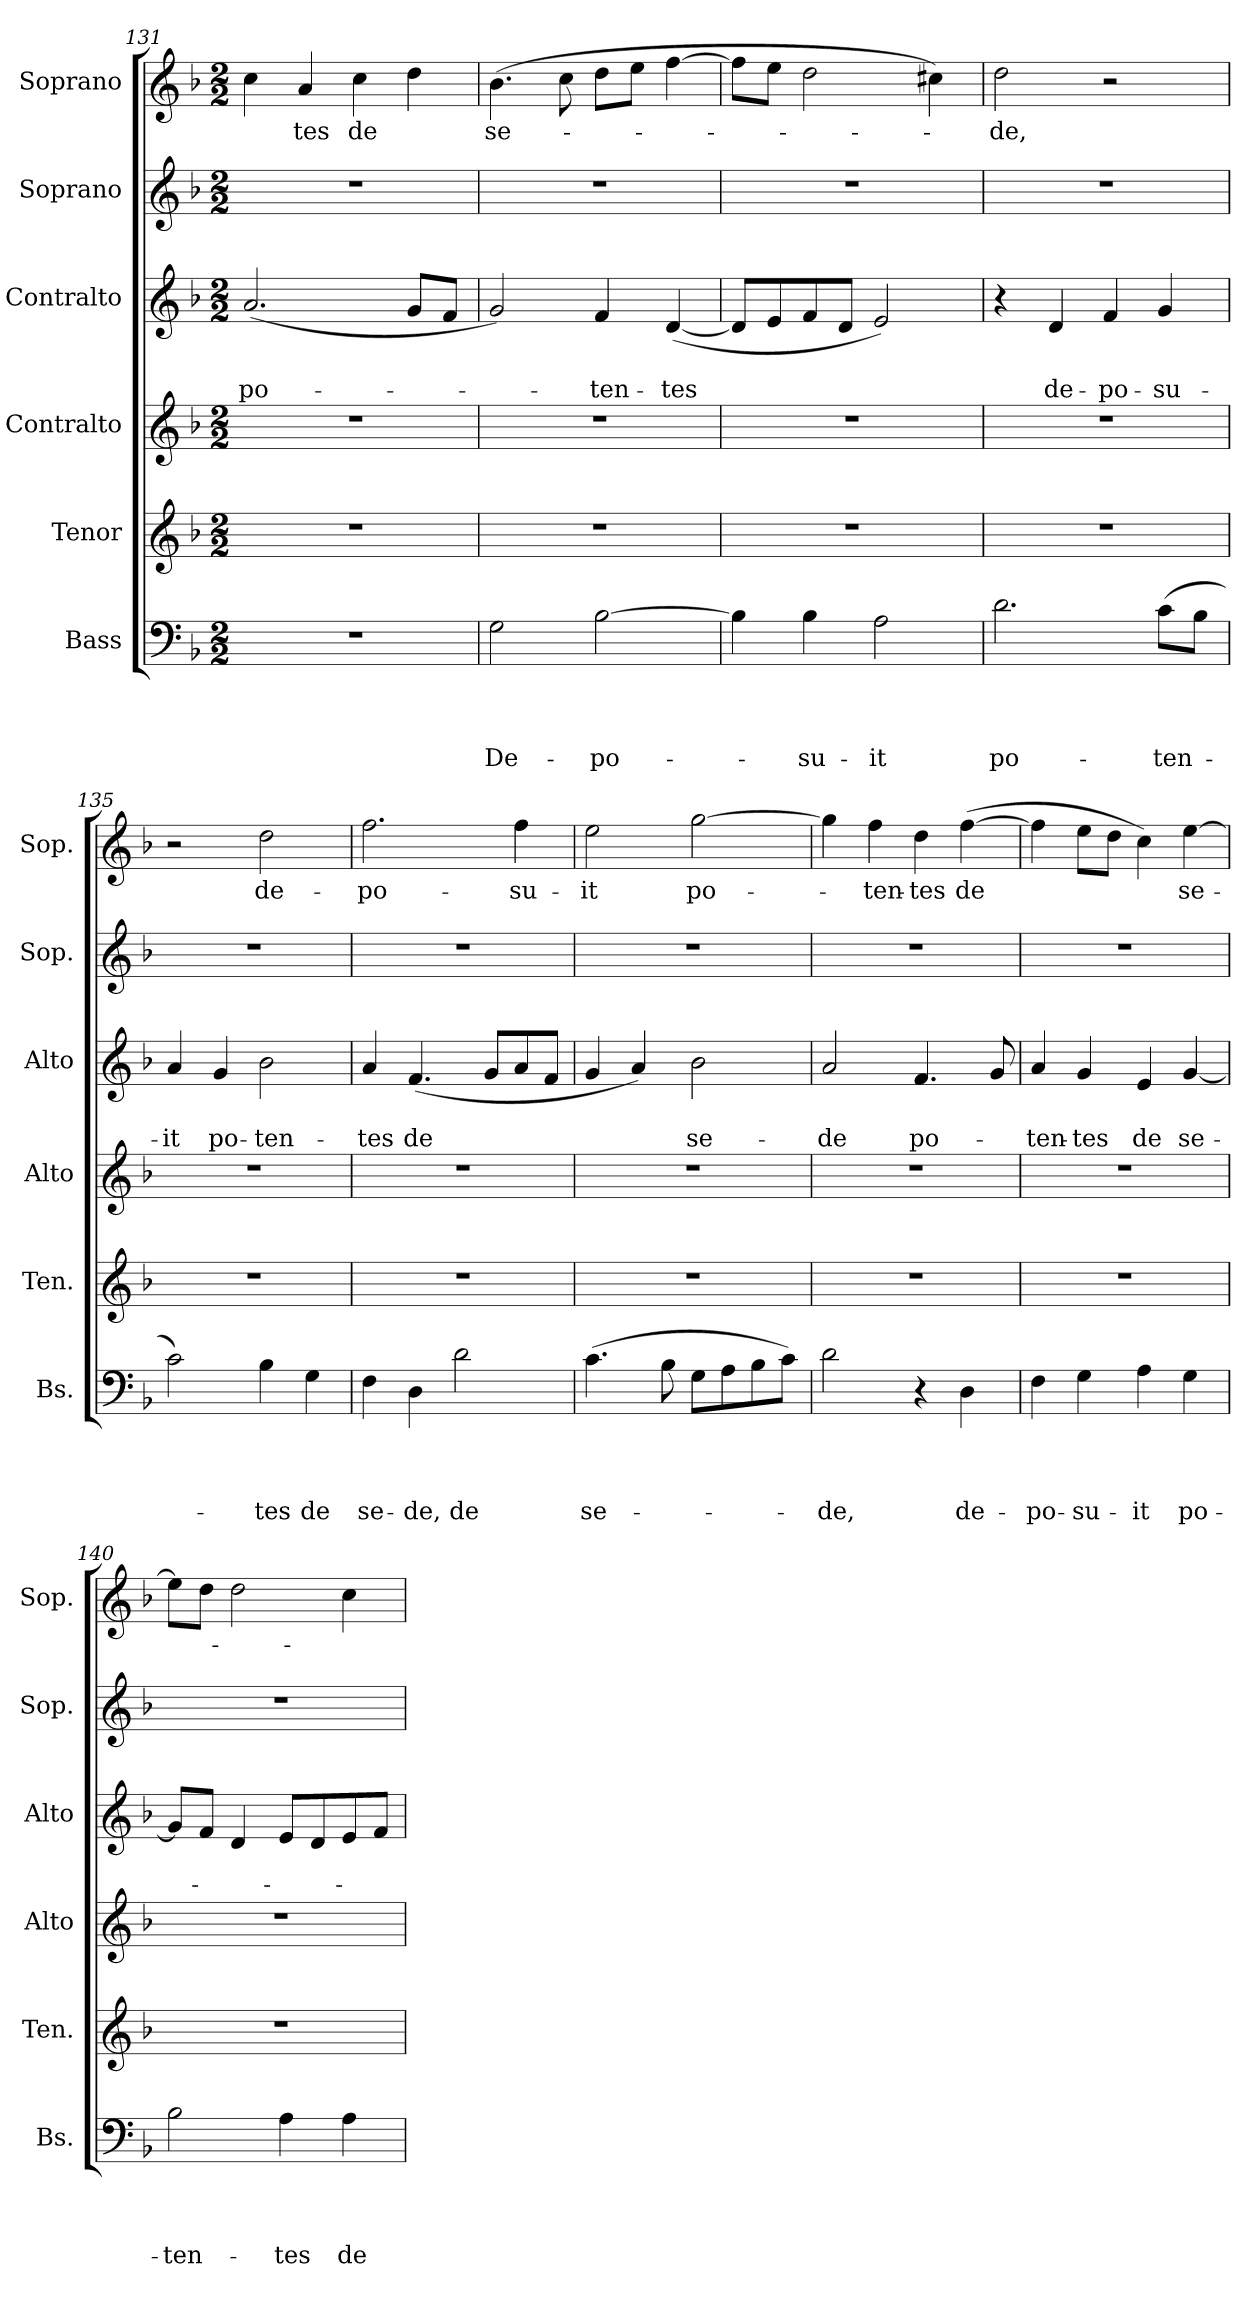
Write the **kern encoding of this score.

**kern	**text	**text	**text	**text	**kern	**kern	**kern	**text	**text	**kern	**kern	**text
*part6	*part6	*part6	*part6	*part6	*part5	*part4	*part3	*part3	*part3	*part2	*part1	*part1
*staff6	*staff6	*staff6	*staff6	*staff6	*staff5	*staff4	*staff3	*staff3	*staff3	*staff2	*staff1	*staff1
*I"Bass	*	*	*	*	*I"Tenor	*I"Contralto	*I"Contralto	*	*	*I"Soprano	*I"Soprano	*
*I'Bs.	*	*	*	*	*I'Ten.	*I'Alto	*I'Alto	*	*	*I'Sop.	*I'Sop.	*
!!LO:PB:g=z
*clefF4	*	*	*	*	*clefG2	*clefG2	*clefG2	*	*	*clefG2	*clefG2	*
*	*	*	*	*	*ITrd7c12	*	*	*	*	*	*	*
*k[b-]	*	*	*	*	*k[b-]	*k[b-]	*k[b-]	*	*	*k[b-]	*k[b-]	*
*F:	*	*	*	*	*F:	*F:	*F:	*	*	*F:	*F:	*
*M2/2	*	*	*	*	*M2/2	*M2/2	*M2/2	*	*	*M2/2	*M2/2	*
=131	=131	=131	=131	=131	=131	=131	=131	=131	=131	=131	=131	=131
!	!	!	!	!	!	!	!	!	!LO:LY:b	!	!	!
1r	.	.	.	.	1r	1r	(<2.a/	.	po-	1r	4cc\	.
!	!	!	!	!	!	!	!	!	!	!	!	!LO:LY:b
.	.	.	.	.	.	.	.	.	.	.	4a/	-tes
!	!	!	!	!	!	!	!	!	!	!	!	!LO:LY:b
.	.	.	.	.	.	.	.	.	.	.	4cc\	de
.	.	.	.	.	.	.	8g/L	.	.	.	4dd\	.
.	.	.	.	.	.	.	8f/J	.	.	.	.	.
=132	=132	=132	=132	=132	=132	=132	=132	=132	=132	=132	=132	=132
!	!	!	!	!LO:LY:b	!	!	!	!	!	!	!	!LO:LY:b
2G\	.	.	.	De-	1r	1r	2g/)	.	.	1r	(>4.b-\	se-
.	.	.	.	.	.	.	.	.	.	.	8cc\	.
!	!	!	!	!LO:LY:b	!	!	!	!	!LO:LY:b	!	!	!
[>2B-\	.	.	.	-po-	.	.	4f/	.	-ten-	.	8dd\L	.
.	.	.	.	.	.	.	.	.	.	.	8ee\J	.
!	!	!	!	!	!	!	!	!	!LO:LY:b	!	!	!
.	.	.	.	.	.	.	(<[<4d/	.	-tes	.	[>4ff\	.
=133	=133	=133	=133	=133	=133	=133	=133	=133	=133	=133	=133	=133
4B-\]	.	.	.	.	1r	1r	8d/L]	.	.	1r	8ff\L]	.
.	.	.	.	.	.	.	8e/	.	.	.	8ee\J	.
!	!	!	!	!LO:LY:b	!	!	!	!	!	!	!	!
4B-\	.	.	.	-su-	.	.	8f/	.	.	.	2dd\	.
.	.	.	.	.	.	.	8d/J	.	.	.	.	.
!	!	!	!	!LO:LY:b	!	!	!	!	!	!	!	!
2A\	.	.	.	-it	.	.	2e/)	.	.	.	.	.
.	.	.	.	.	.	.	.	.	.	.	4cc#X\)	.
=134	=134	=134	=134	=134	=134	=134	=134	=134	=134	=134	=134	=134
!	!	!	!	!LO:LY:b	!	!	!	!	!	!	!	!LO:LY:b
2.d\	.	.	.	po-	1r	1r	4r	.	.	1r	2dd\	-de,
!	!	!	!	!	!	!	!	!	!LO:LY:b	!	!	!
.	.	.	.	.	.	.	4d/	.	de-	.	.	.
!	!	!	!	!	!	!	!	!	!LO:LY:b	!	!	!
.	.	.	.	.	.	.	4f/	.	-po-	.	2r	.
!	!	!	!	!LO:LY:b	!	!	!	!	!LO:LY:b	!	!	!
(>8c\L	.	.	.	-ten-	.	.	4g/	.	-su-	.	.	.
8B-\J	.	.	.	.	.	.	.	.	.	.	.	.
=135	=135	=135	=135	=135	=135	=135	=135	=135	=135	=135	=135	=135
!	!	!	!	!	!	!	!	!	!LO:LY:b	!	!	!
2c\)	.	.	.	.	1r	1r	4a/	.	-it	1r	2r	.
!	!	!	!	!	!	!	!	!	!LO:LY:b	!	!	!
.	.	.	.	.	.	.	4g/	.	po-	.	.	.
!	!	!	!	!LO:LY:b	!	!	!	!	!LO:LY:b	!	!	!LO:LY:b
4B-\	.	.	.	-tes	.	.	2b-\	.	-ten-	.	2dd\	de-
!	!	!	!	!LO:LY:b	!	!	!	!	!	!	!	!
4G\	.	.	.	de	.	.	.	.	.	.	.	.
=136	=136	=136	=136	=136	=136	=136	=136	=136	=136	=136	=136	=136
!	!	!	!	!LO:LY:b	!	!	!	!	!LO:LY:b	!	!	!LO:LY:b
4F\	.	.	.	se-	1r	1r	4a/	.	-tes	1r	2.ff\	-po-
!	!	!	!	!LO:LY:b	!	!	!	!	!LO:LY:b	!	!	!
4D\	.	.	.	-de,	.	.	(<4.f/	.	de	.	.	.
!	!	!	!	!LO:LY:b	!	!	!	!	!	!	!	!
2d\	.	.	.	de	.	.	.	.	.	.	.	.
.	.	.	.	.	.	.	8g/L	.	.	.	.	.
!	!	!	!	!	!	!	!	!	!	!	!	!LO:LY:b
.	.	.	.	.	.	.	8a/	.	.	.	4ff\	-su-
.	.	.	.	.	.	.	8f/J	.	.	.	.	.
!!LO:LB:g=z
=137	=137	=137	=137	=137	=137	=137	=137	=137	=137	=137	=137	=137
!	!	!	!	!LO:LY:b	!	!	!	!	!	!	!	!LO:LY:b
(>4.c\	.	.	.	se-	1r	1r	4g/	.	.	1r	2ee\	-it
.	.	.	.	.	.	.	4a/)	.	.	.	.	.
8B-\	.	.	.	.	.	.	.	.	.	.	.	.
!	!	!	!	!	!	!	!	!	!LO:LY:b	!	!	!LO:LY:b
8G\L	.	.	.	.	.	.	2b-\	.	se-	.	[>2gg\	po-
8A\	.	.	.	.	.	.	.	.	.	.	.	.
8B-\	.	.	.	.	.	.	.	.	.	.	.	.
8c\J)	.	.	.	.	.	.	.	.	.	.	.	.
=138	=138	=138	=138	=138	=138	=138	=138	=138	=138	=138	=138	=138
!	!	!	!	!LO:LY:b	!	!	!	!	!LO:LY:b	!	!	!
2d\	.	.	.	-de,	1r	1r	2a/	.	-de	1r	4gg\]	.
!	!	!	!	!	!	!	!	!	!	!	!	!LO:LY:b
.	.	.	.	.	.	.	.	.	.	.	4ff\	-ten-
!	!	!	!	!	!	!	!	!	!LO:LY:b	!	!	!LO:LY:b
4r	.	.	.	.	.	.	4.f/	.	po-	.	4dd\	-tes
!	!	!	!	!LO:LY:b	!	!	!	!	!	!	!	!LO:LY:b
4D\	.	.	.	de-	.	.	.	.	.	.	(>[>4ff\	de
.	.	.	.	.	.	.	8g/	.	.	.	.	.
=139	=139	=139	=139	=139	=139	=139	=139	=139	=139	=139	=139	=139
!	!	!	!	!LO:LY:b	!	!	!	!	!LO:LY:b	!	!	!
4F\	.	.	.	-po-	1r	1r	4a/	.	-ten-	1r	4ff\]	.
!	!	!	!	!LO:LY:b	!	!	!	!	!LO:LY:b	!	!	!
4G\	.	.	.	-su-	.	.	4g/	.	-tes	.	8ee\L	.
.	.	.	.	.	.	.	.	.	.	.	8dd\J	.
!	!	!	!	!LO:LY:b	!	!	!	!	!LO:LY:b	!	!	!
4A\	.	.	.	-it	.	.	4e/	.	de	.	4cc\)	.
!	!	!	!	!LO:LY:b	!	!	!	!	!LO:LY:b	!	!	!LO:LY:b
4G\	.	.	.	po-	.	.	[<4g/	.	se-	.	[>4ee\	se-
=140	=140	=140	=140	=140	=140	=140	=140	=140	=140	=140	=140	=140
!	!	!	!	!LO:LY:b	!	!	!	!	!	!	!	!
2B-\	.	.	.	-ten-	1r	1r	8g/L]	.	.	1r	8ee\L]	.
.	.	.	.	.	.	.	8f/J	.	.	.	8dd\J	.
.	.	.	.	.	.	.	4d/	.	.	.	2dd\	.
!	!	!	!	!LO:LY:b	!	!	!	!	!	!	!	!
4A\	.	.	.	-tes	.	.	8e/L	.	.	.	.	.
.	.	.	.	.	.	.	8d/	.	.	.	.	.
!	!	!	!	!LO:LY:b	!	!	!	!	!	!	!	!
4A\	.	.	.	de	.	.	8e/	.	.	.	4cc\	.
.	.	.	.	.	.	.	8f/J	.	.	.	.	.
=	=	=	=	=	=	=	=	=	=	=	=	=
*-	*-	*-	*-	*-	*-	*-	*-	*-	*-	*-	*-	*-
